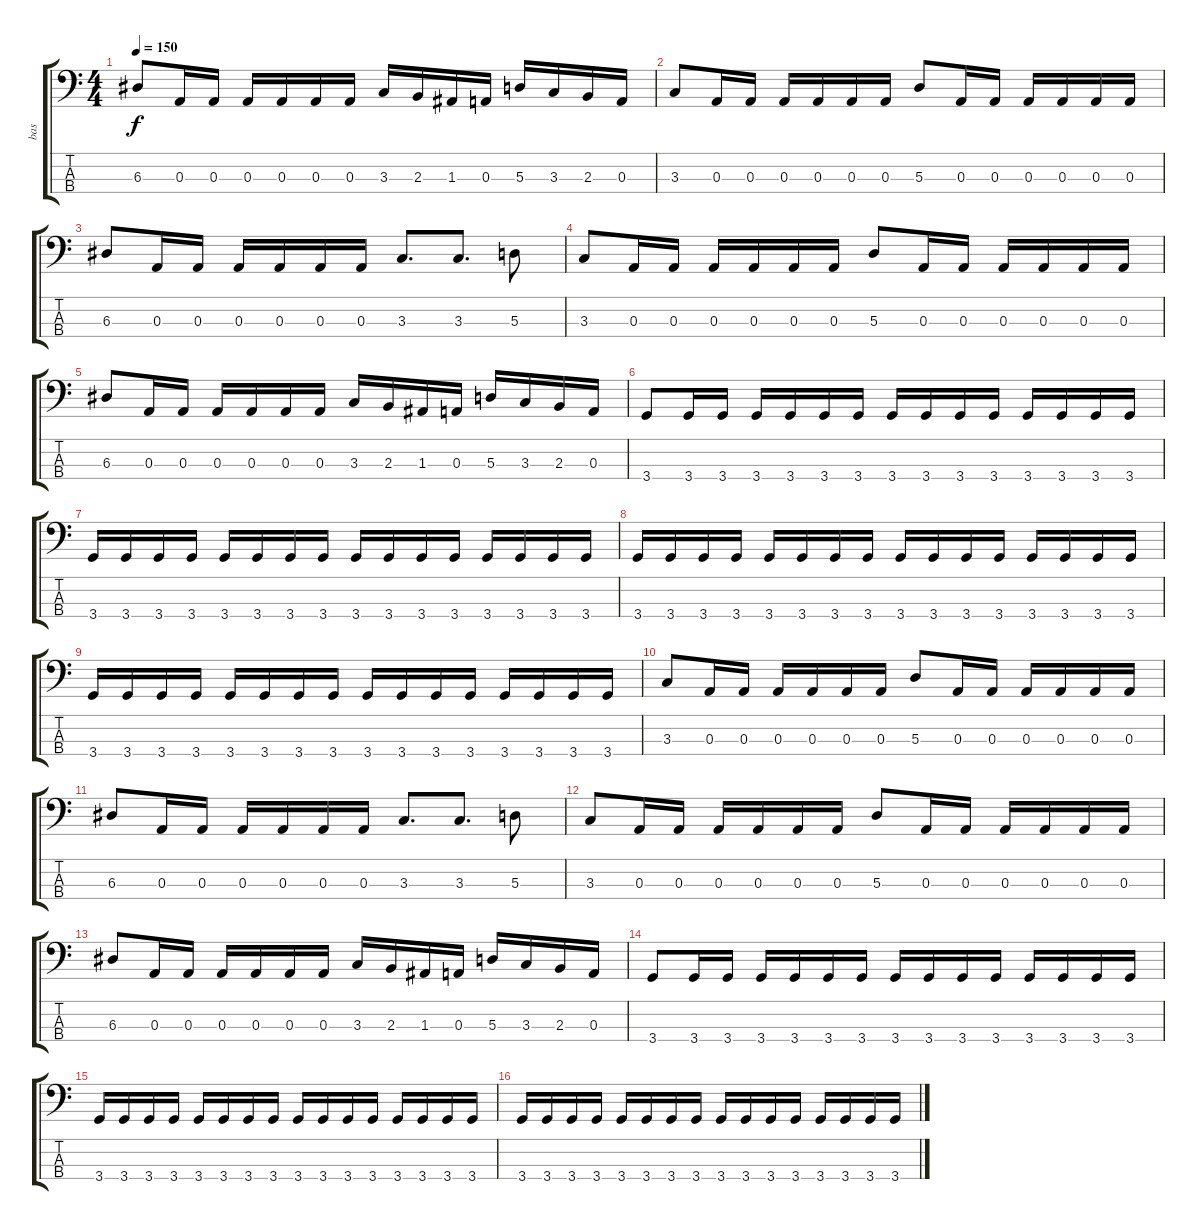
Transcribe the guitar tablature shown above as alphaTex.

\track ("bas" "bas") {instrument electricbasspick}
\staff {score tabs}
\tuning (G2 D2 A1 E1) {hide}
\ts (4 4)
\tempo 150
\clef f4
\ks c
6.3.8{dy f} 0.3.16 0.3.16 0.3.16 0.3.16 0.3.16 0.3.16 3.3.16 2.3.16 1.3.16 0.3.16 5.3.16 3.3.16 2.3.16 0.3.16 |
3.3.8 0.3.16 0.3.16 0.3.16 0.3.16 0.3.16 0.3.16 5.3.8 0.3.16 0.3.16 0.3.16 0.3.16 0.3.16 0.3.16 |
6.3.8 0.3.16 0.3.16 0.3.16 0.3.16 0.3.16 0.3.16 3.3.8{d} 3.3.8{d} 5.3.8 |
3.3.8 0.3.16 0.3.16 0.3.16 0.3.16 0.3.16 0.3.16 5.3.8 0.3.16 0.3.16 0.3.16 0.3.16 0.3.16 0.3.16 |
6.3.8 0.3.16 0.3.16 0.3.16 0.3.16 0.3.16 0.3.16 3.3.16 2.3.16 1.3.16 0.3.16 5.3.16 3.3.16 2.3.16 0.3.16 |
3.4.8 3.4.16 3.4.16 3.4.16 3.4.16 3.4.16 3.4.16 3.4.16 3.4.16 3.4.16 3.4.16 3.4.16 3.4.16 3.4.16 3.4.16 |
3.4.16 3.4.16 3.4.16 3.4.16 3.4.16 3.4.16 3.4.16 3.4.16 3.4.16 3.4.16 3.4.16 3.4.16 3.4.16 3.4.16 3.4.16 3.4.16 |
3.4.16 3.4.16 3.4.16 3.4.16 3.4.16 3.4.16 3.4.16 3.4.16 3.4.16 3.4.16 3.4.16 3.4.16 3.4.16 3.4.16 3.4.16 3.4.16 |
3.4.16 3.4.16 3.4.16 3.4.16 3.4.16 3.4.16 3.4.16 3.4.16 3.4.16 3.4.16 3.4.16 3.4.16 3.4.16 3.4.16 3.4.16 3.4.16 |
3.3.8 0.3.16 0.3.16 0.3.16 0.3.16 0.3.16 0.3.16 5.3.8 0.3.16 0.3.16 0.3.16 0.3.16 0.3.16 0.3.16 |
6.3.8 0.3.16 0.3.16 0.3.16 0.3.16 0.3.16 0.3.16 3.3.8{d} 3.3.8{d} 5.3.8 |
3.3.8 0.3.16 0.3.16 0.3.16 0.3.16 0.3.16 0.3.16 5.3.8 0.3.16 0.3.16 0.3.16 0.3.16 0.3.16 0.3.16 |
6.3.8 0.3.16 0.3.16 0.3.16 0.3.16 0.3.16 0.3.16 3.3.16 2.3.16 1.3.16 0.3.16 5.3.16 3.3.16 2.3.16 0.3.16 |
3.4.8 3.4.16 3.4.16 3.4.16 3.4.16 3.4.16 3.4.16 3.4.16 3.4.16 3.4.16 3.4.16 3.4.16 3.4.16 3.4.16 3.4.16 |
3.4.16 3.4.16 3.4.16 3.4.16 3.4.16 3.4.16 3.4.16 3.4.16 3.4.16 3.4.16 3.4.16 3.4.16 3.4.16 3.4.16 3.4.16 3.4.16 |
3.4.16 3.4.16 3.4.16 3.4.16 3.4.16 3.4.16 3.4.16 3.4.16 3.4.16 3.4.16 3.4.16 3.4.16 3.4.16 3.4.16 3.4.16 3.4.16
